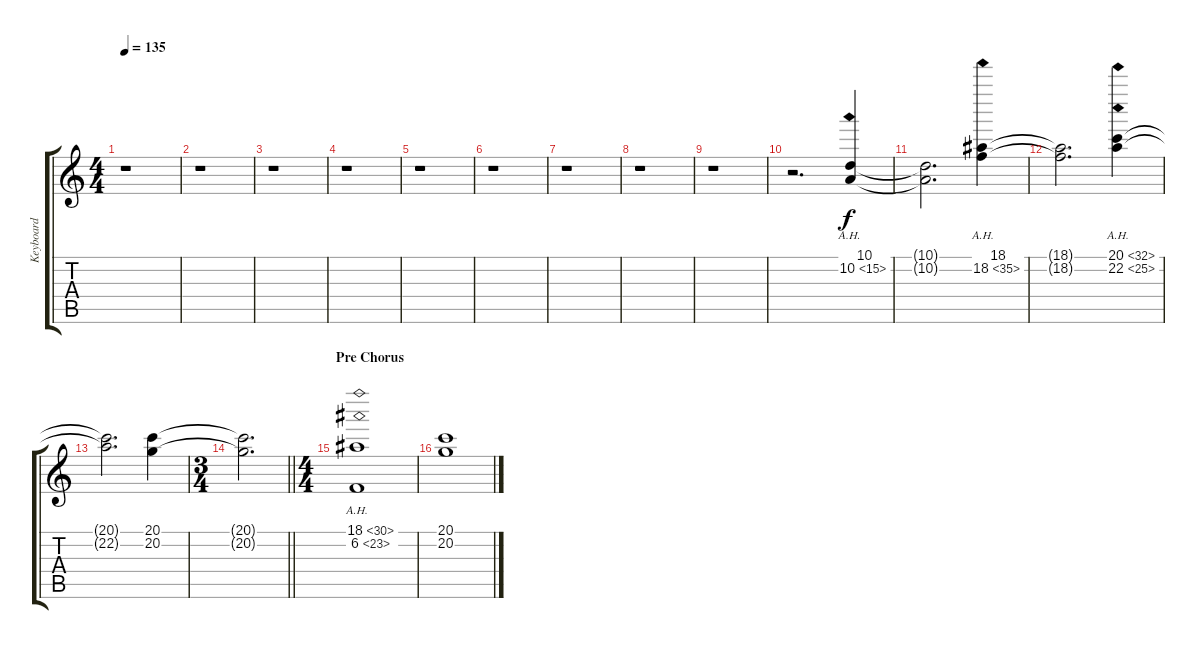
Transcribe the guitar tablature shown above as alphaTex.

\track ("Keyboard" "Keyboard") {instrument synthstrings1}
\staff {score tabs}
\tuning (E4 B3 G3 D3 A2 D2) {hide}
\ts (4 4)
\tempo 135
\clef g2
\ks c
r.1{dy f} |
r.1 |
r.1 |
r.1 |
r.1 |
r.1 |
r.1 |
r.1 |
r.1 |
r.2{d} (10.1 10.2{ah 5}).4{volume 9 instrument synthstrings1} |
(10.1{t} 10.2{t}).2{d} (18.1 18.2{ah 17}).4 |
(18.1{t} 18.2{t}).2{d} (20.1{ah 12} 22.2{ah 3}).4 |
(20.1{t} 22.2{t}).2{d} (20.1 20.2).4 |
\ts (3 4)
\barLineRight lightlight
(20.1{t} 20.2{t}).2{d} |
\ts (4 4)
\section ("" "Pre Chorus")
(18.1{ah 12} 6.2{ah 17}).1 |
(20.1 20.2).1
